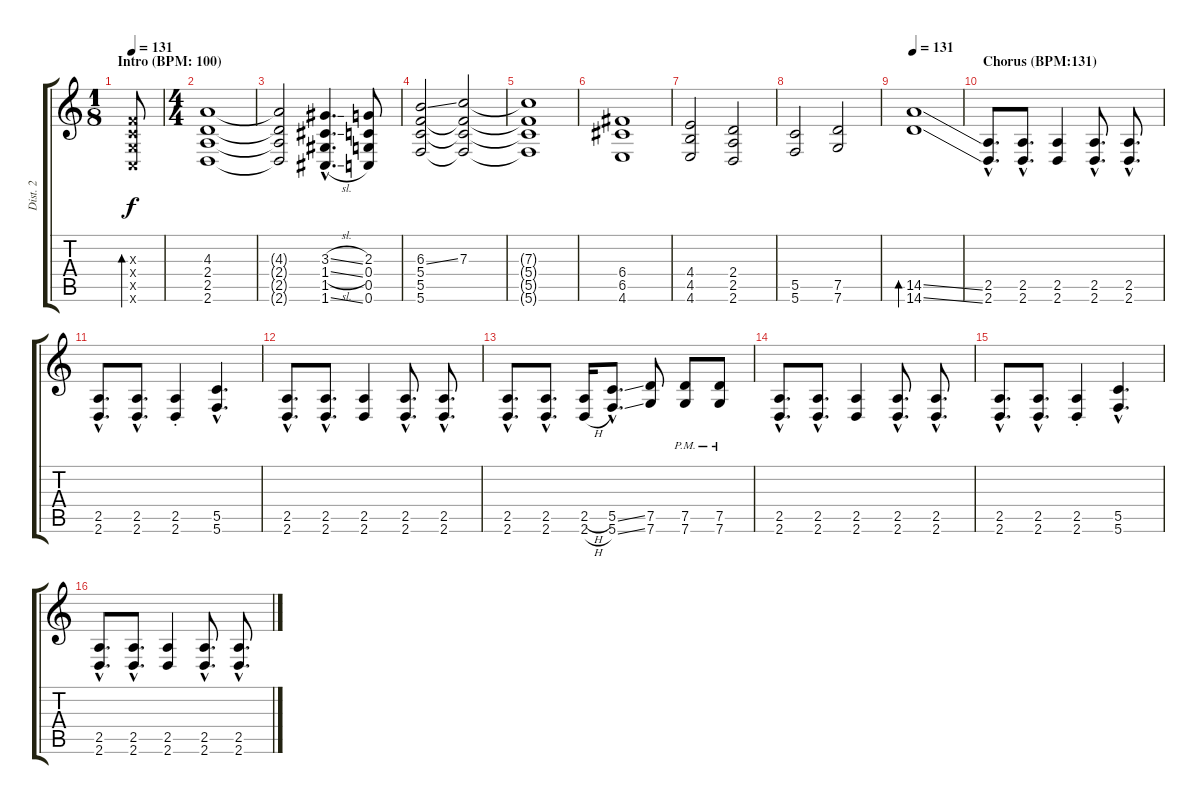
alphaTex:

\track ("Dist. 2" "Dist. 2") {instrument overdrivenguitar}
\staff {score tabs}
\tuning (D4 A3 F3 C3 G2 C2) {hide}
\ts (1 8)
\section ("" "Intro (BPM: 100)")
\tempo 131
\tempo 100
\tempo 131
\clef g2
\ks c
(0.3{x} 0.4{x} 0.5{x} 0.6{x}).8{bd 240 dy f instrument overdrivenguitar} |
\ts (4 4)
(4.3 2.4 2.5 2.6).1 |
(4.3{t} 2.4{t} 2.5{t} 2.6{t}).2 (3.3{sl hac} 1.4{sl hac} 1.5{hac} 1.6{sl hac}).4{d} (2.3 0.4 0.5 0.6).8 |
(6.3{ss} 5.4 5.5 5.6).2 (7.3 5.4{t} 5.5{t} 5.6{t}).2 |
(7.3{t} 5.4{t} 5.5{t} 5.6{t}).1 |
(6.4 6.5 4.6).1 |
(4.4 4.5 4.6).2 (2.4 2.5 2.6).2 |
(5.5 5.6).2 (7.5 7.6).2 |
\tempo 131
(14.5{ss} 14.6{ss}).1{bd 240 instrument overdrivenguitar} |
\section ("" "Chorus (BPM:131)")
(2.5{hac} 2.6{hac}).8{d} (2.5{hac} 2.6{hac}).8{d} (2.5 2.6).4 (2.5{hac} 2.6{hac}).8{d} (2.5{hac} 2.6{hac}).8{d} |
(2.5{hac} 2.6{hac}).8{d} (2.5{hac} 2.6{hac}).8{d} (2.5{st} 2.6{st}).4 (5.5{hac} 5.6{hac}).4{d} |
(2.5{hac} 2.6{hac}).8{d} (2.5{hac} 2.6{hac}).8{d} (2.5 2.6).4 (2.5{hac} 2.6{hac}).8{d} (2.5{hac} 2.6{hac}).8{d} |
(2.5{hac} 2.6{hac}).8{d} (2.5{hac} 2.6{hac}).8{d} (2.5{h} 2.6{h}).16 (5.5{ss hac} 5.6{ss hac}).8{d} (7.5 7.6).8 (7.5{pm} 7.6{pm}).8 (7.5{pm} 7.6{pm}).8 |
(2.5{hac} 2.6{hac}).8{d} (2.5{hac} 2.6{hac}).8{d} (2.5 2.6).4 (2.5{hac} 2.6{hac}).8{d} (2.5{hac} 2.6{hac}).8{d} |
(2.5{hac} 2.6{hac}).8{d} (2.5{hac} 2.6{hac}).8{d} (2.5{st} 2.6{st}).4 (5.5{hac} 5.6{hac}).4{d} |
(2.5{hac} 2.6{hac}).8{d} (2.5{hac} 2.6{hac}).8{d} (2.5 2.6).4 (2.5{hac} 2.6{hac}).8{d} (2.5{hac} 2.6{hac}).8{d}
